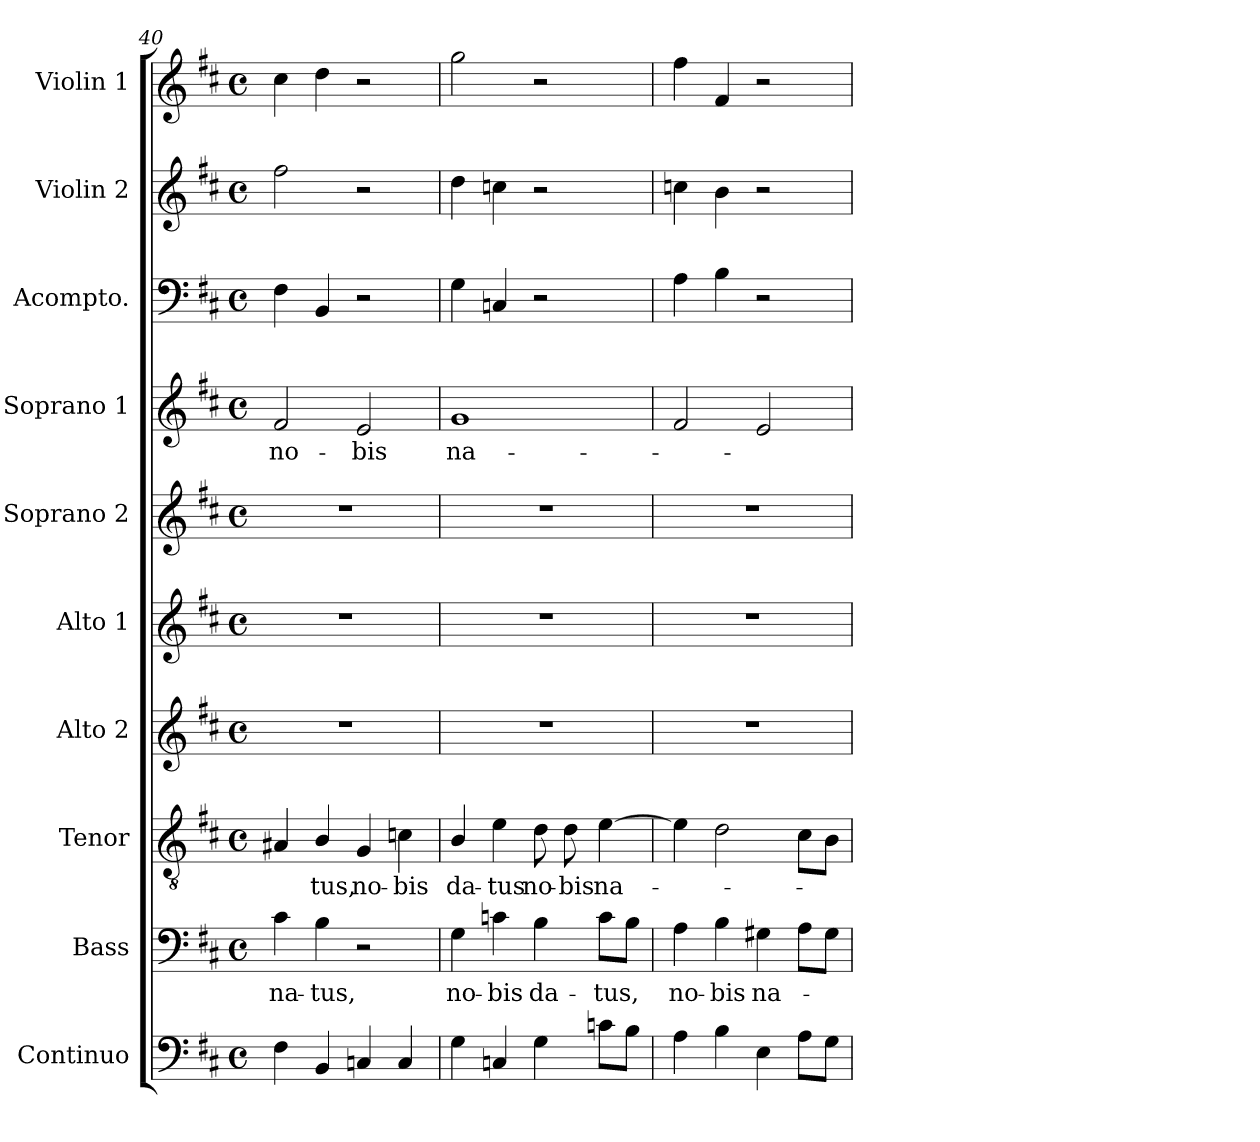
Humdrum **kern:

**kern	**kern	**text	**kern	**text	**kern	**kern	**kern	**kern	**text	**kern	**kern	**kern
*part10	*part9	*part9	*part8	*part8	*part7	*part6	*part5	*part4	*part4	*part3	*part2	*part1
*staff10	*staff9	*staff9	*staff8	*staff8	*staff7	*staff6	*staff5	*staff4	*staff4	*staff3	*staff2	*staff1
*I"Continuo	*I"Bass	*	*I"Tenor	*	*I"Alto 2	*I"Alto 1	*I"Soprano 2	*I"Soprano 1	*	*I"Acompto.	*I"Violin 2	*I"Violin 1
*I'Cont.	*I'B.	*	*I'T.	*	*I'A2.	*I'A1.	*I'S2.	*I'S1.	*	*I'Ac.	*I'Vln. 2	*I'Vln. 1
*clefF4	*clefF4	*	*clefGv2	*	*clefG2	*clefG2	*clefG2	*clefG2	*	*clefF4	*clefG2	*clefG2
*	*	*	*ITrd7c12	*	*	*	*	*	*	*	*	*
*k[f#c#]	*k[f#c#]	*	*k[f#c#]	*	*k[f#c#]	*k[f#c#]	*k[f#c#]	*k[f#c#]	*	*k[f#c#]	*k[f#c#]	*k[f#c#]
*D:	*D:	*	*D:	*	*D:	*D:	*D:	*D:	*	*D:	*D:	*D:
*M4/4	*M4/4	*	*M4/4	*	*M4/4	*M4/4	*M4/4	*M4/4	*	*M4/4	*M4/4	*M4/4
*met(c)	*met(c)	*	*met(c)	*	*met(c)	*met(c)	*met(c)	*met(c)	*	*met(c)	*met(c)	*met(c)
=40	=40	=40	=40	=40	=40	=40	=40	=40	=40	=40	=40	=40
!	!	!LO:LY:b:color=#000000	!	!	!	!	!	!	!	!	!	!
!	!	!	!	!	!	!	!	!	!LO:LY:b:color=#000000	!	!	!
4F#i\	4c#i\	na-	4AA#Xi/	.	1r	1r	1r	2f#i/	no-	4F#i\	2ff#i\	4cc#i\
!	!	!LO:LY:b:color=#000000	!	!	!	!	!	!	!	!	!	!
!	!	!	!	!LO:LY:b:color=#000000	!	!	!	!	!	!	!	!
4BBi/	4Bi\	-tus,	4BBi/	-tus,	.	.	.	.	.	4BBi/	.	4ddi\
!	!	!	!	!LO:LY:b:color=#000000	!	!	!	!	!	!	!	!
!	!	!	!	!	!	!	!	!	!LO:LY:b:color=#000000	!	!	!
4Cni/	2r	.	4GGi/	no-	.	.	.	2ei/	-bis	2r	2r	2r
!	!	!	!	!LO:LY:b:color=#000000	!	!	!	!	!	!	!	!
4Ci/	.	.	4Cni\	-bis	.	.	.	.	.	.	.	.
=41	=41	=41	=41	=41	=41	=41	=41	=41	=41	=41	=41	=41
!	!	!LO:LY:b:color=#000000	!	!	!	!	!	!	!	!	!	!
!	!	!	!	!LO:LY:b:color=#000000	!	!	!	!	!	!	!	!
!	!	!	!	!	!	!	!	!	!LO:LY:b:color=#000000	!	!	!
4Gi\	4Gi\	no-	4BBi/	da-	1r	1r	1r	1gi	na-	4Gi\	4ddi\	2ggi\
!	!	!LO:LY:b:color=#000000	!	!	!	!	!	!	!	!	!	!
!	!	!	!	!LO:LY:b:color=#000000	!	!	!	!	!	!	!	!
4Cni/	4cni\	-bis	4Ei\	-tus	.	.	.	.	.	4Cni/	4ccni\	.
!	!	!LO:LY:b:color=#000000	!	!	!	!	!	!	!	!	!	!
!	!	!	!	!LO:LY:b:color=#000000	!	!	!	!	!	!	!	!
4Gi\	4Bi\	da-	8Di\	no-	.	.	.	.	.	2r	2r	2r
!	!	!	!	!LO:LY:b:color=#000000	!	!	!	!	!	!	!	!
.	.	.	8Di\	-bis	.	.	.	.	.	.	.	.
!	!	!LO:LY:b:color=#000000	!	!	!	!	!	!	!	!	!	!
!	!	!	!	!LO:LY:b:color=#000000	!	!	!	!	!	!	!	!
8cni\L	8ci\L	-tus,	[>4Ei\	na-	.	.	.	.	.	.	.	.
8Bi\J	8Bi\J	.	.	.	.	.	.	.	.	.	.	.
=42	=42	=42	=42	=42	=42	=42	=42	=42	=42	=42	=42	=42
!	!	!LO:LY:b:color=#000000	!	!	!	!	!	!	!	!	!	!
4Ai\	4Ai\	no-	4Ei\]	.	1r	1r	1r	2f#i/	.	4Ai\	4ccni\	4ff#i\
!	!	!LO:LY:b:color=#000000	!	!	!	!	!	!	!	!	!	!
4Bi\	4Bi\	-bis	2Di\	.	.	.	.	.	.	4Bi\	4bi\	4f#i/
!	!	!LO:LY:b:color=#000000	!	!	!	!	!	!	!	!	!	!
4Ei\	4G#Xi\	na-	.	.	.	.	.	2ei/	.	2r	2r	2r
8Ai\L	8Ai\L	.	8C#i\L	.	.	.	.	.	.	.	.	.
8Gi\J	8G#i\J	.	8BBi\J	.	.	.	.	.	.	.	.	.
=	=	=	=	=	=	=	=	=	=	=	=	=
*-	*-	*-	*-	*-	*-	*-	*-	*-	*-	*-	*-	*-
